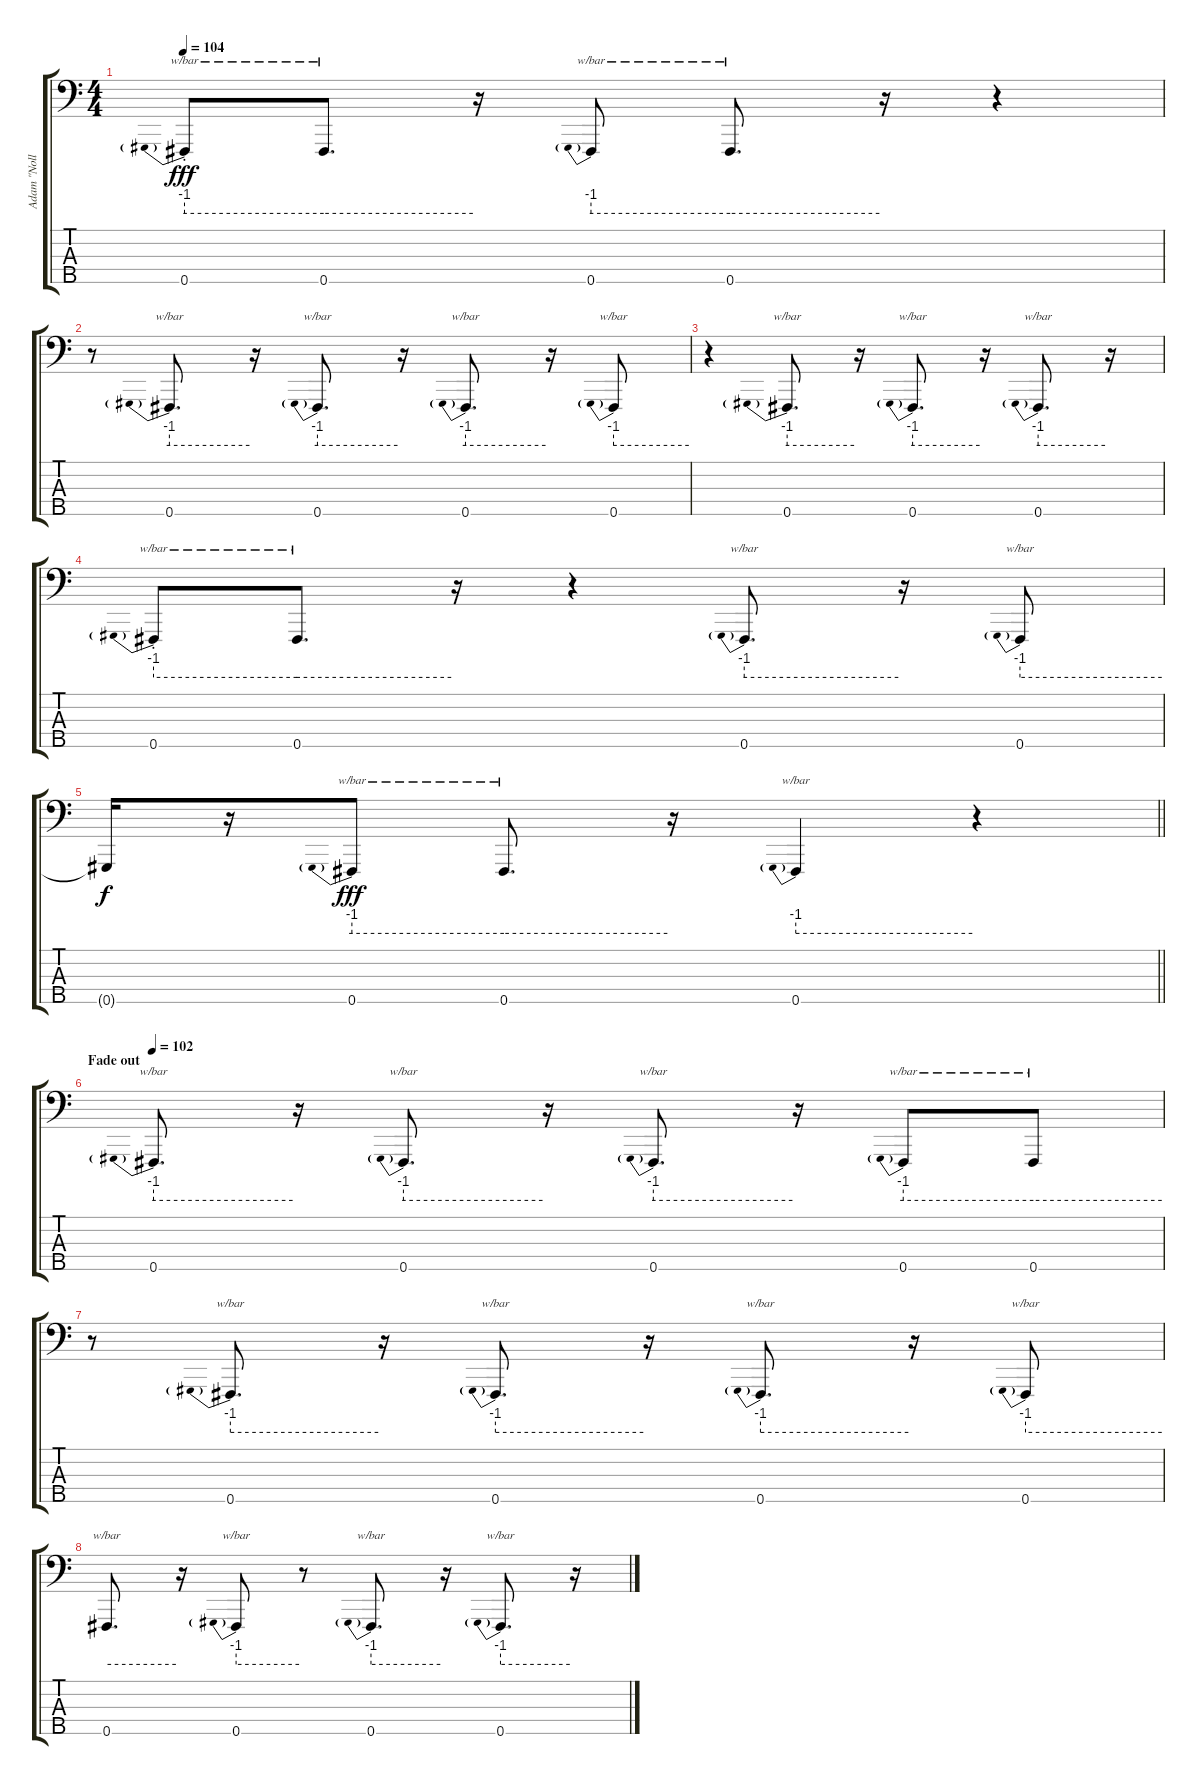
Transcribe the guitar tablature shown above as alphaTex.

\track ("Adam \"Nolly\" Getgood - Bass" "Adam \"Noll") {instrument electricbassfinger}
\staff {score tabs}
\tuning (Gb2 Db2 Ab1 Eb1 Ab0) {hide}
\ts (4 4)
\tempo 104
\clef f4
\ks c
0.5{st}.8{tbe (predive default 0 -4 60 -4) dy fff} 0.5.8{d tbe (hold default 0 -4 60 -4)} r.16 0.5.8{tbe (predive default 0 -4 60 -4)} 0.5.8{d tbe (hold default 0 -4 60 -4)} r.16 r.4 |
r.8 0.5.8{d tbe (predive default 0 -4 60 -4)} r.16 0.5.8{d tbe (predive default 0 -4 60 -4)} r.16 0.5.8{d tbe (predive default 0 -4 60 -4)} r.16 0.5.8{tbe (predive default 0 -4 60 -4)} |
r.4 0.5.8{d tbe (predive default 0 -4 60 -4)} r.16 0.5.8{d tbe (predive default 0 -4 60 -4)} r.16 0.5.8{d tbe (predive default 0 -4 60 -4)} r.16 |
0.5{st}.8{tbe (predive default 0 -4 60 -4)} 0.5.8{d tbe (hold default 0 -4 60 -4)} r.16 r.4 0.5.8{d tbe (predive default 0 -4 60 -4)} r.16 0.5.8{tbe (predive default 0 -4 60 -4)} |
\barLineRight lightlight
0.5{t}.16{dy f} r.16 0.5.8{tbe (predive default 0 -4 60 -4) dy fff} 0.5.8{d tbe (hold default 0 -4 60 -4)} r.16 0.5.4{tbe (predive default 0 -4 60 -4)} r.4 |
\section ("" "Fade out")
\tempo 102
0.5.8{d tbe (predive default 0 -4 60 -4)} r.16 0.5.8{d tbe (predive default 0 -4 60 -4)} r.16 0.5.8{d tbe (predive default 0 -4 60 -4)} r.16 0.5.8{tbe (predive default 0 -4 60 -4)} 0.5.8{tbe (hold default 0 -4 60 -4)} |
r.8 0.5.8{d tbe (predive default 0 -4 60 -4)} r.16 0.5.8{d tbe (predive default 0 -4 60 -4)} r.16 0.5.8{d tbe (predive default 0 -4 60 -4)} r.16 0.5.8{tbe (predive default 0 -4 60 -4)} |
0.5.8{d tbe (hold default 0 -4 60 -4)} r.16 0.5.8{tbe (predive default 0 -4 60 -4)} r.8 0.5.8{d tbe (predive default 0 -4 60 -4)} r.16 0.5.8{d tbe (predive default 0 -4 60 -4)} r.16
